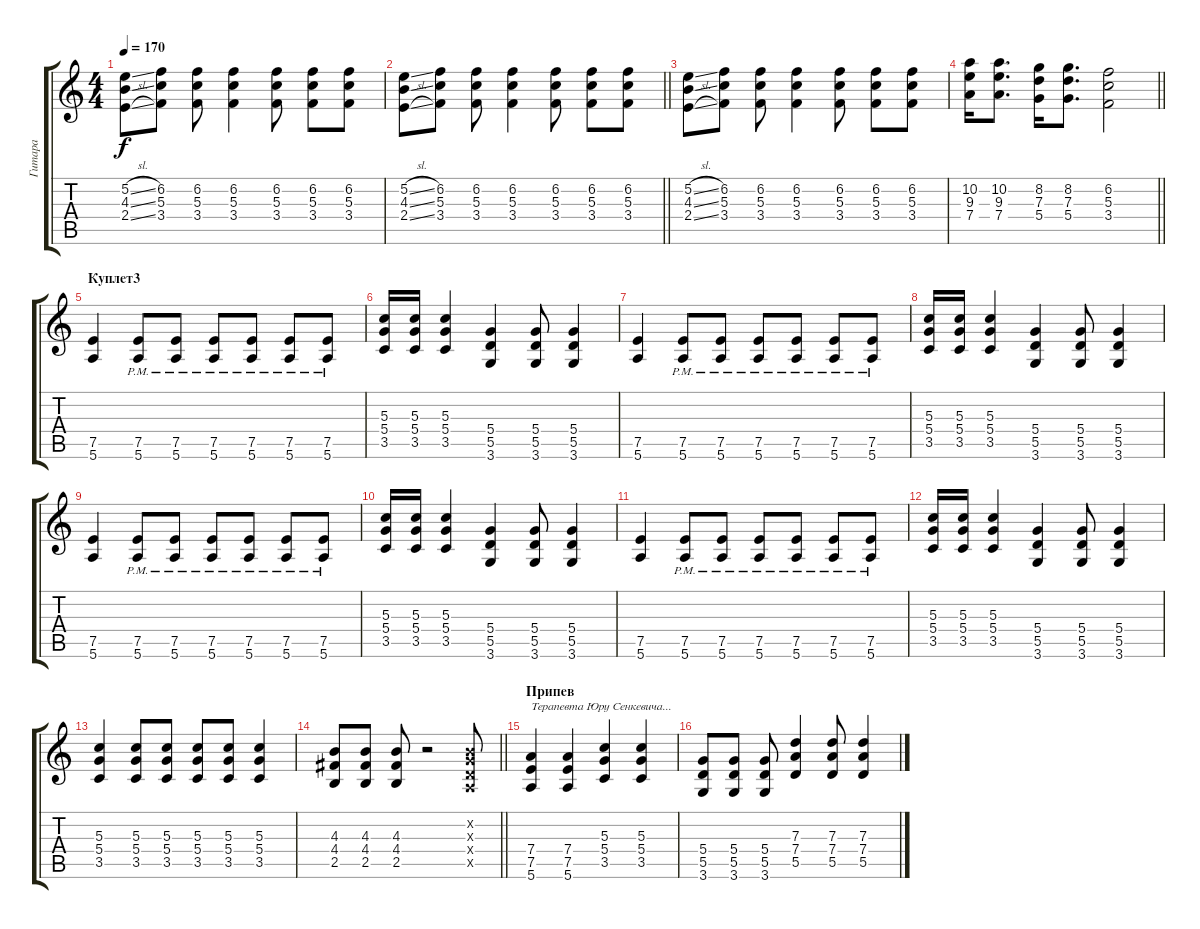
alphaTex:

\track ("Гитара" "Гитара") {instrument overdrivenguitar}
\staff {score tabs}
\tuning (E4 B3 G3 D3 A2 E2) {hide}
\ts (4 4)
\tempo 170
\clef g2
\ks c
(5.2{sl} 4.3{sl} 2.4{sl}).8{dy f} (6.2 5.3 3.4).8 (6.2 5.3 3.4).8 (6.2 5.3 3.4).4 (6.2 5.3 3.4).8 (6.2 5.3 3.4).8 (6.2 5.3 3.4).8 |
\barLineRight lightlight
(5.2{sl} 4.3{sl} 2.4{sl}).8 (6.2 5.3 3.4).8 (6.2 5.3 3.4).8 (6.2 5.3 3.4).4 (6.2 5.3 3.4).8 (6.2 5.3 3.4).8 (6.2 5.3 3.4).8 |
(5.2{sl} 4.3{sl} 2.4{sl}).8 (6.2 5.3 3.4).8 (6.2 5.3 3.4).8 (6.2 5.3 3.4).4 (6.2 5.3 3.4).8 (6.2 5.3 3.4).8 (6.2 5.3 3.4).8 |
\barLineRight lightlight
(10.2 9.3 7.4).16 (10.2 9.3 7.4).8{d} (8.2 7.3 5.4).16 (8.2 7.3 5.4).8{d} (6.2 5.3 3.4).2 |
\section ("" "Куплет3")
(7.5 5.6).4 (7.5{pm} 5.6{pm}).8 (7.5{pm} 5.6{pm}).8 (7.5{pm} 5.6{pm}).8 (7.5{pm} 5.6{pm}).8 (7.5{pm} 5.6{pm}).8 (7.5{pm} 5.6{pm}).8 |
(5.3 5.4 3.5).16 (5.3 5.4 3.5).16 (5.3 5.4 3.5).4 (5.4 5.5 3.6).4 (5.4 5.5 3.6).8 (5.4 5.5 3.6).4 |
(7.5 5.6).4 (7.5{pm} 5.6{pm}).8 (7.5{pm} 5.6{pm}).8 (7.5{pm} 5.6{pm}).8 (7.5{pm} 5.6{pm}).8 (7.5{pm} 5.6{pm}).8 (7.5{pm} 5.6{pm}).8 |
(5.3 5.4 3.5).16 (5.3 5.4 3.5).16 (5.3 5.4 3.5).4 (5.4 5.5 3.6).4 (5.4 5.5 3.6).8 (5.4 5.5 3.6).4 |
(7.5 5.6).4 (7.5{pm} 5.6{pm}).8 (7.5{pm} 5.6{pm}).8 (7.5{pm} 5.6{pm}).8 (7.5{pm} 5.6{pm}).8 (7.5{pm} 5.6{pm}).8 (7.5{pm} 5.6{pm}).8 |
(5.3 5.4 3.5).16 (5.3 5.4 3.5).16 (5.3 5.4 3.5).4 (5.4 5.5 3.6).4 (5.4 5.5 3.6).8 (5.4 5.5 3.6).4 |
(7.5 5.6).4 (7.5{pm} 5.6{pm}).8 (7.5{pm} 5.6{pm}).8 (7.5{pm} 5.6{pm}).8 (7.5{pm} 5.6{pm}).8 (7.5{pm} 5.6{pm}).8 (7.5{pm} 5.6{pm}).8 |
(5.3 5.4 3.5).16 (5.3 5.4 3.5).16 (5.3 5.4 3.5).4 (5.4 5.5 3.6).4 (5.4 5.5 3.6).8 (5.4 5.5 3.6).4 |
(5.3 5.4 3.5).4 (5.3 5.4 3.5).8 (5.3 5.4 3.5).8 (5.3 5.4 3.5).8 (5.3 5.4 3.5).8 (5.3 5.4 3.5).4 |
\barLineRight lightlight
(4.3 4.4 2.5).8 (4.3 4.4 2.5).8 (4.3 4.4 2.5).8 r.2 (0.2{x} 0.3{x} 0.4{x} 0.5{x}).8 |
\section ("" "Припев")
(7.4 7.5 5.6).4{txt "Терапевта Юру Сенкевича..."} (7.4 7.5 5.6).4 (5.3 5.4 3.5).4 (5.3 5.4 3.5).4 |
(5.4 5.5 3.6).8 (5.4 5.5 3.6).8 (5.4 5.5 3.6).8 (7.3 7.4 5.5).4 (7.3 7.4 5.5).8 (7.3 7.4 5.5).4
